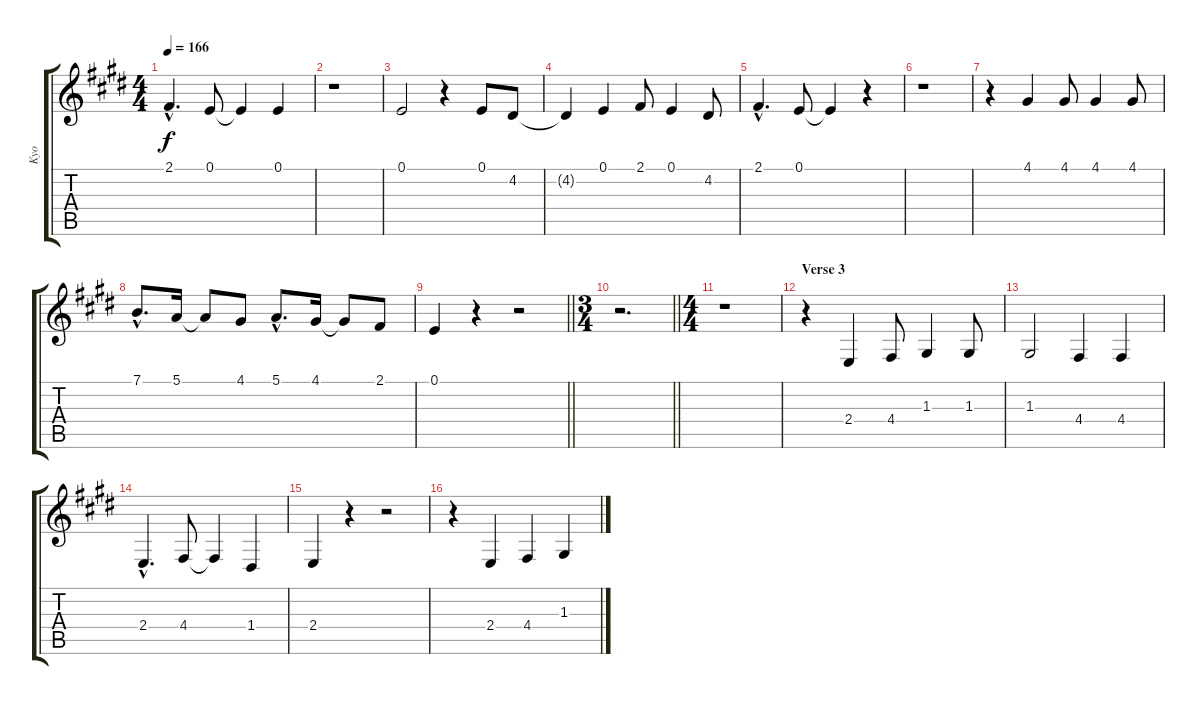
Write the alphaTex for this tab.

\track ("Kyo" "Kyo") {instrument stringensemble1}
\staff {score tabs}
\tuning (E4 B3 G3 D3 A2 E2) {hide}
\ts (4 4)
\tempo 166
\clef g2
\ks e
2.1{hac}.4{d dy f} 0.1.8 0.1{t}.4 0.1.4 |
r.1 |
0.1.2 r.4 0.1.8 4.2.8 |
4.2{t}.4 0.1.4 2.1.8 0.1.4 4.2.8 |
2.1{hac}.4{d} 0.1.8 0.1{t}.4 r.4 |
r.1 |
r.4 4.1.4 4.1.8 4.1.4 4.1.8 |
7.1{hac}.8{d} 5.1.16 5.1{t}.8 4.1.8 5.1{hac}.8{d} 4.1.16 4.1{t}.8 2.1.8 |
\barLineRight lightlight
0.1.4 r.4 r.2 |
\ts (3 4)
\barLineRight lightlight
r.2{d} |
\ts (4 4)
r.1 |
\section ("" "Verse 3")
r.4 2.4.4{instrument stringensemble1} 4.4.8 1.3.4 1.3.8 |
1.3.2 4.4.4 4.4.4 |
2.4{hac}.4{d} 4.4.8 4.4{t}.4 1.4.4 |
2.4.4 r.4 r.2 |
r.4 2.4.4 4.4.4 1.3.4
